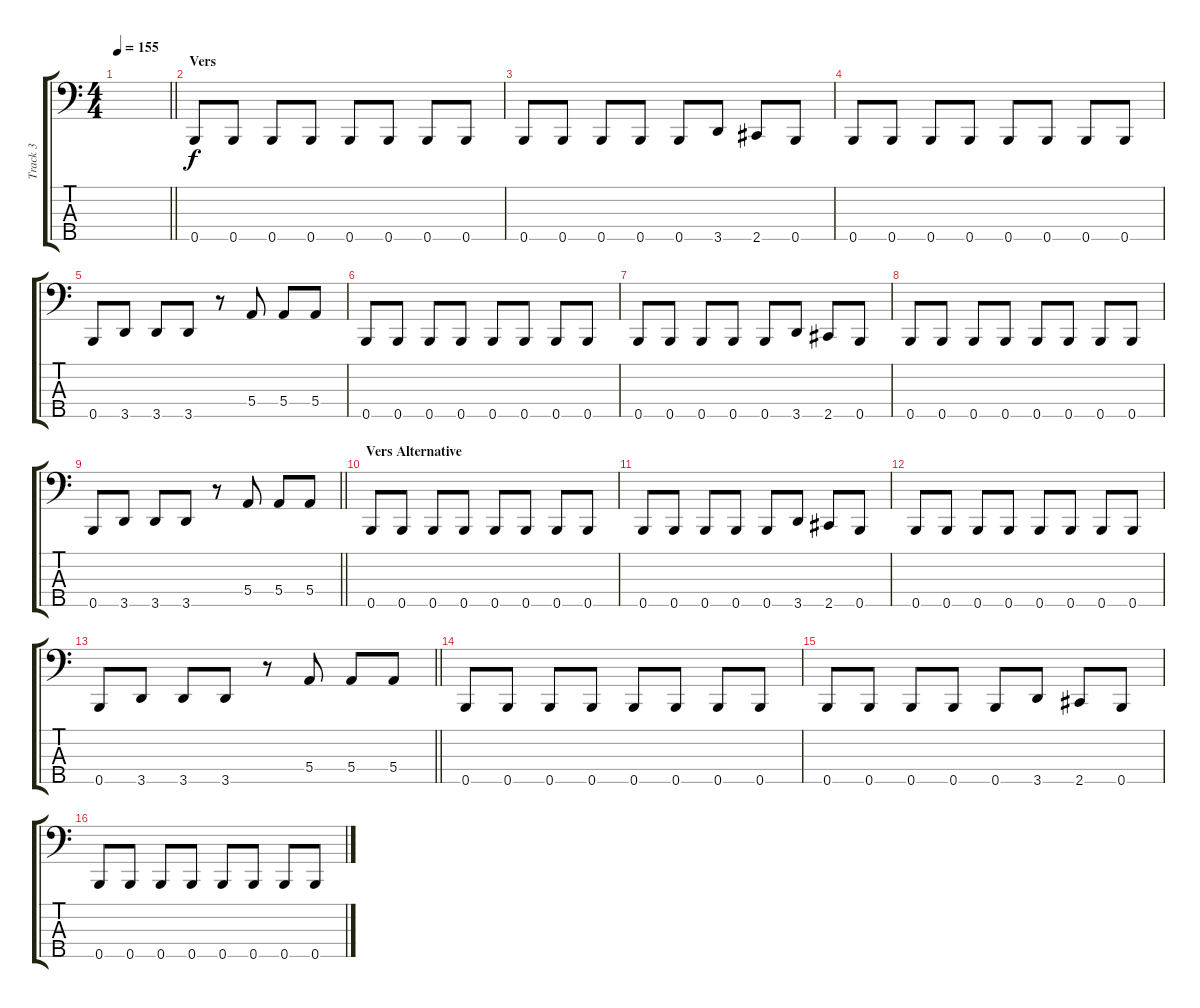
\track ("Track 3" "Track 3") {instrument electricbassfinger}
\staff {score tabs}
\tuning (G2 D2 A1 E1 B0) {hide}
\ts (4 4)
\tempo 155
\clef f4
\barLineRight lightlight
\ks c
|
\section ("" "Vers")
0.5.8{volume 11} 0.5.8 0.5.8 0.5.8 0.5.8 0.5.8 0.5.8 0.5.8 |
0.5.8 0.5.8 0.5.8 0.5.8 0.5.8 3.5.8 2.5.8 0.5.8 |
0.5.8 0.5.8 0.5.8 0.5.8 0.5.8 0.5.8 0.5.8 0.5.8 |
0.5.8 3.5.8 3.5.8 3.5.8 r.8 5.4.8 5.4.8 5.4.8 |
0.5.8 0.5.8 0.5.8 0.5.8 0.5.8 0.5.8 0.5.8 0.5.8 |
0.5.8 0.5.8 0.5.8 0.5.8 0.5.8 3.5.8 2.5.8 0.5.8 |
0.5.8 0.5.8 0.5.8 0.5.8 0.5.8 0.5.8 0.5.8 0.5.8 |
\barLineRight lightlight
0.5.8 3.5.8 3.5.8 3.5.8 r.8 5.4.8 5.4.8 5.4.8 |
\section ("" "Vers Alternative")
0.5.8 0.5.8 0.5.8 0.5.8 0.5.8 0.5.8 0.5.8 0.5.8 |
0.5.8 0.5.8 0.5.8 0.5.8 0.5.8 3.5.8 2.5.8 0.5.8 |
0.5.8 0.5.8 0.5.8 0.5.8 0.5.8 0.5.8 0.5.8 0.5.8 |
\barLineRight lightlight
0.5.8 3.5.8 3.5.8 3.5.8 r.8 5.4.8 5.4.8 5.4.8 |
0.5.8 0.5.8 0.5.8 0.5.8 0.5.8 0.5.8 0.5.8 0.5.8 |
0.5.8 0.5.8 0.5.8 0.5.8 0.5.8 3.5.8 2.5.8 0.5.8 |
0.5.8 0.5.8 0.5.8 0.5.8 0.5.8 0.5.8 0.5.8 0.5.8
